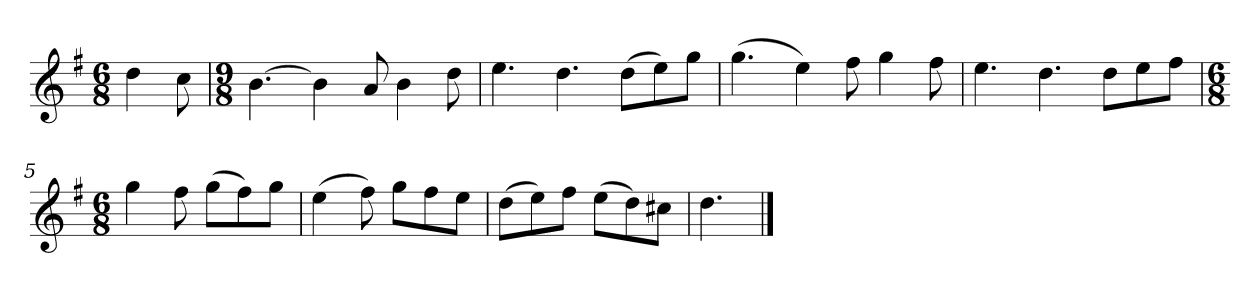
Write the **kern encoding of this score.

**kern
*part1
*staff1
*k[f#]
*M6/8
*MM120
=
4dd
8cc
=1
*M9/8
[4.b
4b]
8a
4b
8dd
=2
4.ee
4.dd
(8ddL
8ee)
8ggJ
=3
(4.gg
4ee)
8ff#
4gg
8ff#
=4
4.ee
4.dd
8ddL
8ee
8ff#J
=5
*M6/8
4gg
8ff#
(8ggL
8ff#)
8ggJ
=6
(4ee
8ff#)
8ggL
8ff#
8eeJ
=7
(8ddL
8ee)
8ff#J
(8eeL
8dd)
8cc#XJ
=8
4.dd
==
*-
